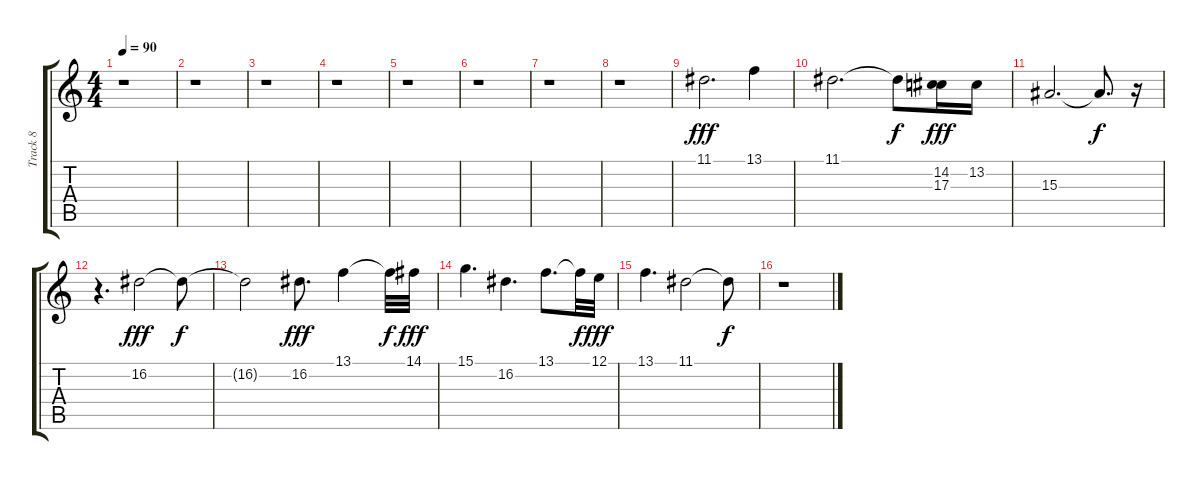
\track ("Track 8" "Track 8") {instrument sopranosax}
\staff {score tabs}
\tuning (E4 B3 G3 D3 A2 E2) {hide}
\ts (4 4)
\tempo 90
\clef g2
\ks c
r.1{dy fff} |
r.1 |
r.1 |
r.1 |
r.1 |
r.1 |
r.1 |
r.1 |
11.1.2{d} 13.1.4 |
11.1.2{d} 11.1{t}.8{dy f} (14.2 17.3).16{dy fff} 13.2.16 |
15.3.2{d} 15.3{t}.8{d dy f} r.16 |
r.4{d} 16.2.2{dy fff} 16.2{t}.8{dy f} |
16.2{t}.2 16.2.8{d dy fff} 13.1.4 13.1{t}.32{dy f} 14.1.32{dy fff} |
15.1.4{d} 16.2.4{d} 13.1.8{d} 13.1{t}.32{dy f} 12.1.32{dy fff} |
13.1.4{d} 11.1.2 11.1{t}.8{dy f} |
r.1
